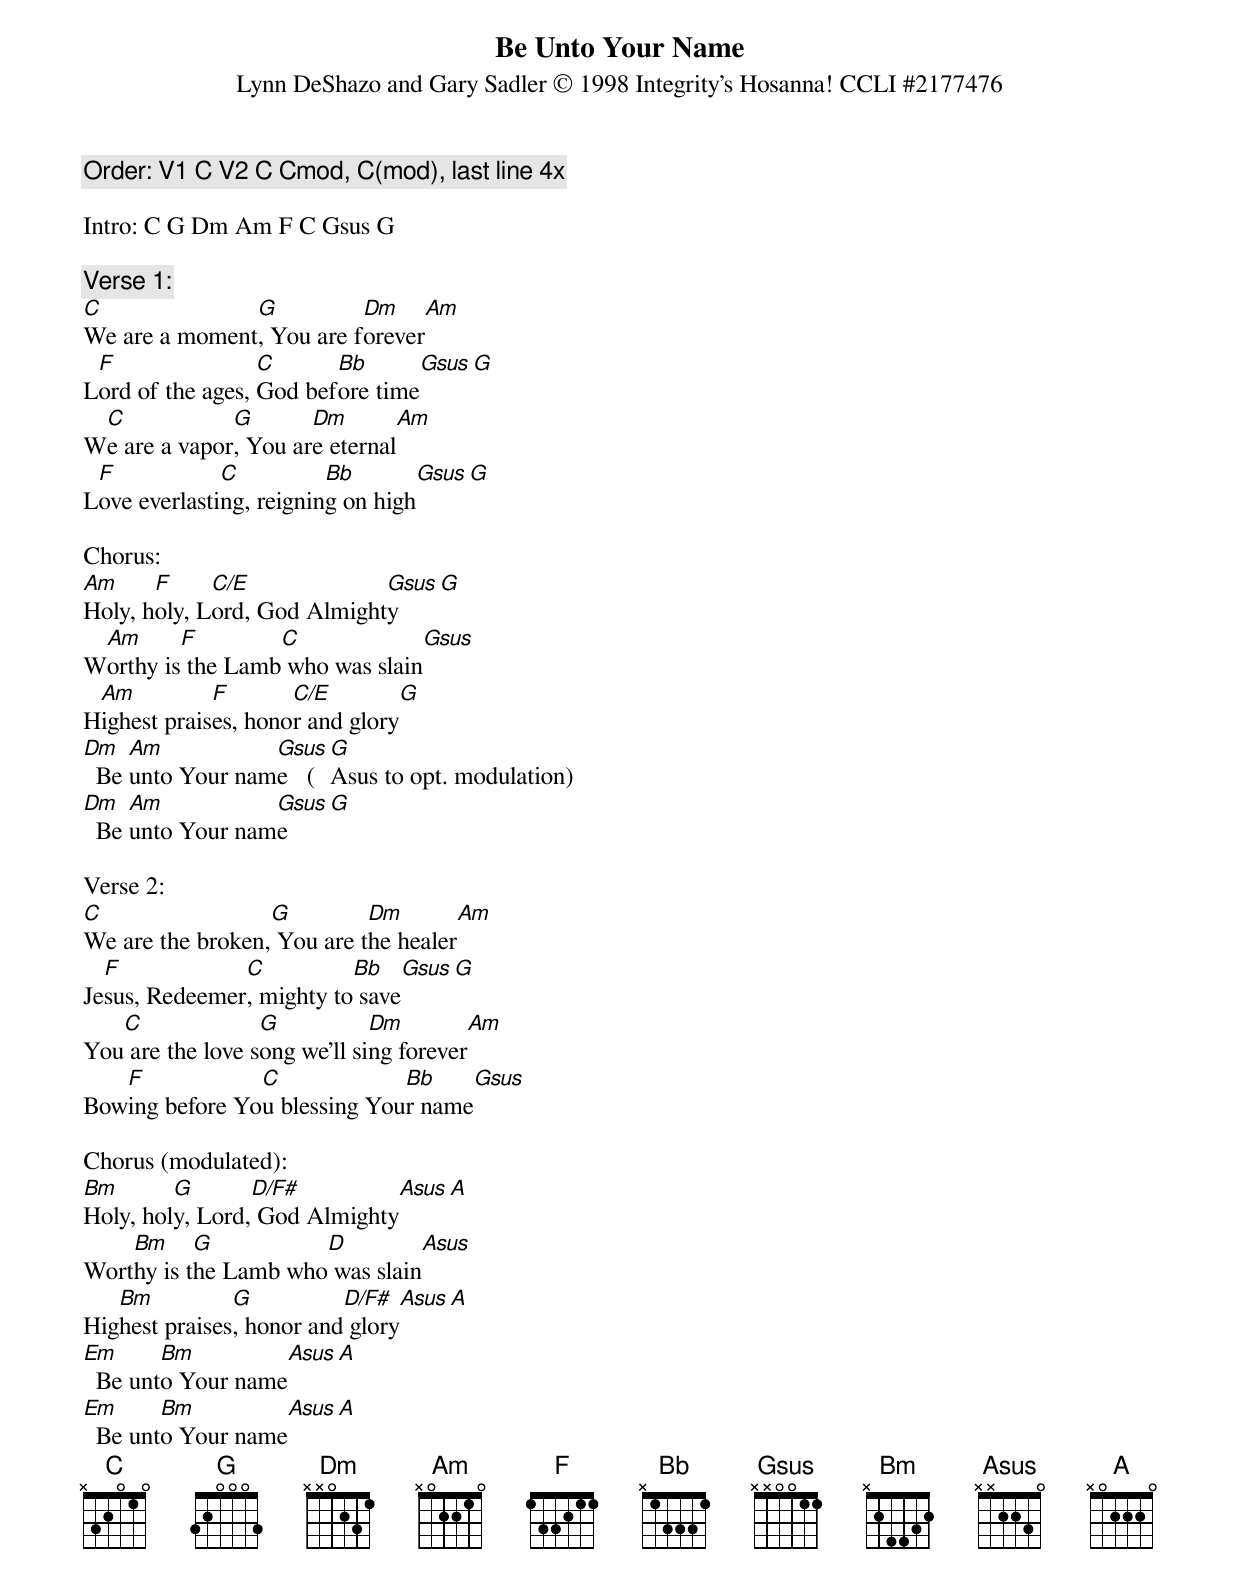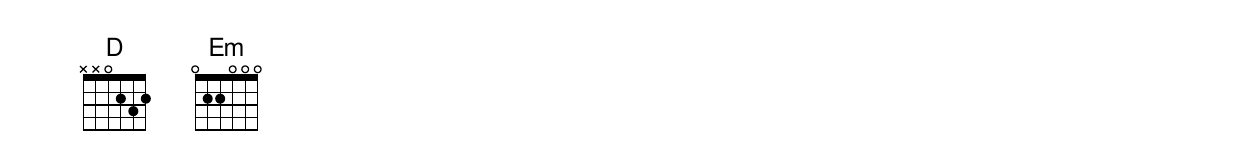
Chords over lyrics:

Be Unto Your Name
Lynn DeShazo and Gary Sadler © 1998 Integrity's Hosanna! CCLI #2177476
Order: V1 C V2 C Cmod, C(mod), last line 4x

Intro: C G Dm Am F C Gsus G

Verse 1:
C              G          Dm          Am
We are a moment, You are forever
 F                C      Bb            Gsus G
Lord of the ages, God before time
 C            G       Dm         Am
We are a vapor, You are eternal
 F            C          Bb            Gsus   G
Love everlasting, reigning on high

Chorus:
Am     F     C/E             Gsus G
Holy, holy, Lord, God Almighty
 Am      F        C                     Gsus
Worthy is the Lamb who was slain
 Am          F       C/E             G
Highest praises, honor and glory
Dm   Am           Gsus G
  Be unto Your name   (Asus to opt. modulation)
Dm   Am           Gsus   G
  Be unto Your name

Verse 2:
C                 G         Dm             Am
We are the broken, You are the healer
  F            C          Bb         Gsus G
Jesus, Redeemer, mighty to save
   C              G           Dm             Am
You are the love song we'll sing forever
   F            C             Bb               Gsus
Bowing before You blessing Your name

Chorus (modulated):
Bm       G       D/F#                Asus A
Holy, holy, Lord, God Almighty
    Bm     G          D                         Asus
Worthy is the Lamb who was slain
   Bm          G          D/F#            Asus A
Highest praises, honor and glory
Em      Bm           Asus A
  Be unto Your name
Em      Bm           Asus   A
  Be unto Your name
